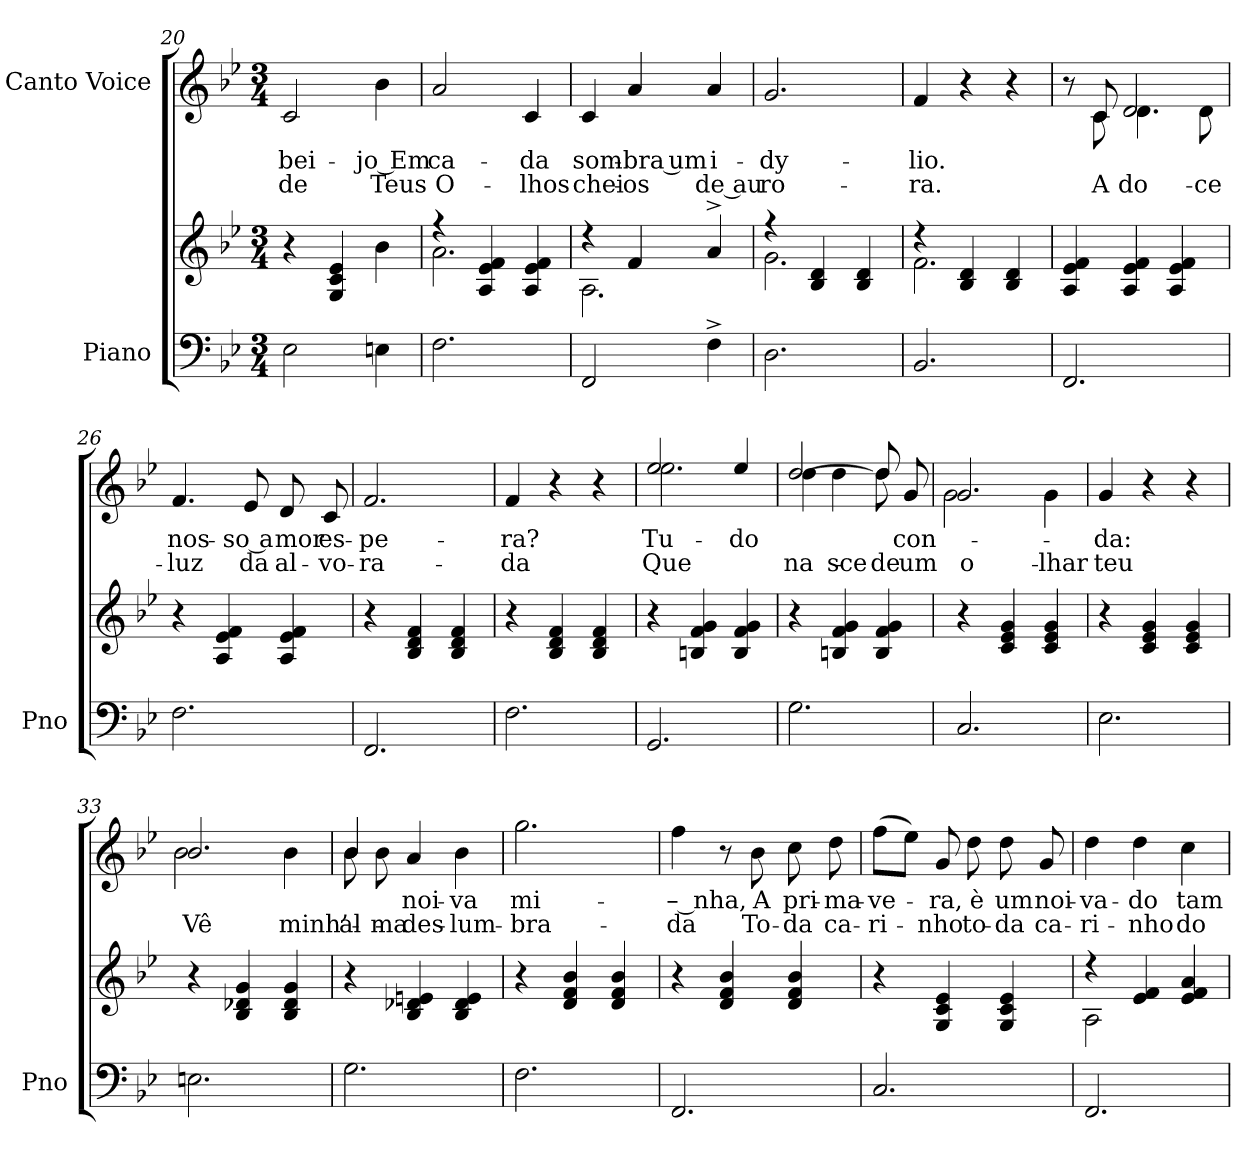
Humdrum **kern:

**kern	**kern	**kern	**text	**text
*part2	*part2	*part1	*part1	*part1
*staff3	*staff2	*staff1	*staff1	*staff1
*I"Piano	*	*I"Canto Voice	*	*
*I'Pno	*	*	*	*
*clefF4	*clefG2	*clefG2	*	*
*k[b-e-]	*k[b-e-]	*k[b-e-]	*	*
*M3/4	*M3/4	*M3/4	*	*
=20	=20	=20	=20	=20
!	!	!	!LO:LY:b	!LO:LY:b
2E-\	4r	2c/	bei-	-de
.	4G/ 4c/ 4e-/	.	.	.
!	!	!	!LO:LY:b	!LO:LY:b
4En\	4b-\	4b-\	jo Em	Teus
=21	=21	=21	=21	=21
*	*^	*	*	*
!	!	!	!	!LO:LY:b	!LO:LY:b
2.F\	4r	2.a\	2a/	ca-	O-
.	4A/ 4e-/ 4f/	.	.	.	.
!	!	!	!	!LO:LY:b	!LO:LY:b
.	4A/ 4e-/ 4f/	.	4c/	-da	-lhos
=22	=22	=22	=22	=22	=22
!	!	!	!	!LO:LY:b	!LO:LY:b
2FF/	4r	2.A\	4c/	som-	chei-
!	!	!	!	!LO:LY:b	!LO:LY:b
.	4f/	.	4a/	bra um	-os
!	!	!	!	!LO:LY:b	!LO:LY:b
4F^\	4a^</	.	4a/	i-	de au
=23	=23	=23	=23	=23	=23
!	!	!	!	!LO:LY:b	!LO:LY:b
2.D\	4r	2.g\	2.g/	-dy-	-ro-
.	4B-/ 4d/	.	.	.	.
.	4B-/ 4d/	.	.	.	.
=24	=24	=24	=24	=24	=24
!	!	!	!	!LO:LY:b	!LO:LY:b
2.BB-/	4r	2.f\	4f/	-lio.	-ra.
.	4B-/ 4d/	.	4r	.	.
.	4B-/ 4d/	.	4r	.	.
*	*v	*v	*	*	*
!!LO:PB:g=z
=25	=25	=25	=25	=25
*	*	*^	*	*
2.FF/	4A/ 4e-/ 4f/	8r	8ryy	.	.
!	!	!	!	!LO:LY:b	!
!	!	!	!	!	!LO:LY:b
.	.	8c/	8c\	.	A
!	!	!	!	!LO:LY:b	!
!	!	!	!	!	!LO:LY:b
.	4A/ 4e-/ 4f/	2d/	4.d\	.	do-
.	4A/ 4e-/ 4f/	.	.	.	.
!	!	!	!	!	!LO:LY:b
.	.	.	8d\	.	-ce
=26	=26	=26	=26	=26	=26
!	!	!	!	!LO:LY:b	!LO:LY:b
*	*	*v	*v	*	*
2.F\	4r	4.f/	nos-	luz
.	4A/ 4e-/ 4f/	.	.	.
!	!	!	!LO:LY:b	!LO:LY:b
.	.	8e-/	so a	da
!	!	!	!LO:LY:b	!LO:LY:b
.	4A/ 4e-/ 4f/	8d/	-mor	al-
!	!	!	!LO:LY:b	!LO:LY:b
.	.	8c/	es-	-vo-
=27	=27	=27	=27	=27
!	!	!	!LO:LY:b	!LO:LY:b
2.FF/	4r	2.f/	-pe-	-ra-
.	4B-/ 4d/ 4f/	.	.	.
.	4B-/ 4d/ 4f/	.	.	.
=28	=28	=28	=28	=28
!	!	!	!LO:LY:b	!LO:LY:b
2.F\	4r	4f/	-ra?	-da
.	4B-/ 4d/ 4f/	4r	.	.
.	4B-/ 4d/ 4f/	4r	.	.
=29	=29	=29	=29	=29
*	*	*^	*	*
!	!	!LO:N:head=open	!LO:N:head=open	!LO:LY:b	!LO:LY:b
2.GG/	4r	2ee-/	2.ee-\	Tu-	Que
.	4Bn/ 4f/ 4g/	.	.	.	.
!	!	!	!	!LO:LY:b	!
.	4B/ 4f/ 4g/	4ee-/	.	-do	.
=30	=30	=30	=30	=30	=30
!	!	!	!	!LO:LY:b	!
!	!	!	!	!	!LO:LY:b
2.G\	4r	[2dd/	4dd\	.	na-
!	!	!	!	!	!LO:LY:b
.	4Bn/ 4f/ 4g/	.	4dd\	.	-sce
!	!	!	!	!	!LO:LY:b
.	4B/ 4f/ 4g/	8dd/]	8dd\	.	de
!	!	!	!	!LO:LY:b	!LO:LY:b
.	.	8g/	8ryy	con-	um
!!LO:LB:g=z	!!
=31	=31	=31	=31	=31	=31
!	!	!LO:N:head=open	!LO:N:head=open	!LO:LY:b	!
!	!	!	!	!	!LO:LY:b
2.C/	4r	2.g/	2g\	.	o-
.	4c/ 4e-/ 4g/	.	.	.	.
!	!	!	!	!	!LO:LY:b
.	4c/ 4e-/ 4g/	.	4g\	.	-lhar
=32	=32	=32	=32	=32	=32
!	!	!	!	!LO:LY:b	!LO:LY:b
*	*	*v	*v	*	*
2.E-\	4r	4g/	-da:	teu
.	4c/ 4e-/ 4g/	4r	.	.
.	4c/ 4e-/ 4g/	4r	.	.
=33	=33	=33	=33	=33
*	*	*^	*	*
!	!	!LO:N:head=open	!LO:N:head=open	!LO:LY:b	!
!	!	!	!	!	!LO:LY:b
2.En\	4r	2.b-/	2b-\	.	Vê
.	4B-/ 4d-X/ 4g/	.	.	.	.
!	!	!	!	!	!LO:LY:b
.	4B-/ 4d-/ 4g/	.	4b-\	.	minh’-
=34	=34	=34	=34	=34	=34
!	!	!	!	!LO:LY:b	!
!	!	!	!	!	!LO:LY:b
2.G\	4r	4b-/	8b-\	.	al-
!	!	!	!	!	!LO:LY:b
.	.	.	8b-\	.	-ma
!	!	!	!	!LO:LY:b	!LO:LY:b
.	4B-/ 4d-X/ 4en/	4a/	2ryy	noi-	des-
!	!	!	!	!LO:LY:b	!LO:LY:b
.	4B-/ 4d-/ 4e/	4b-\	.	-va	-lum-
*	*	*v	*v	*	*
=35	=35	=35	=35	=35
!	!	!	!LO:LY:b	!LO:LY:b
2.F\	4r	2.gg\	mi-	-bra-
.	4d/ 4f/ 4b-/	.	.	.
.	4d/ 4f/ 4b-/	.	.	.
!!LO:LB:g=z
=36	=36	=36	=36	=36
!	!	!	!LO:LY:b	!LO:LY:b
2.FF/	4r	4ff\	-– nha,	-da
.	4d/ 4f/ 4b-/	8r	.	.
!	!	!	!LO:LY:b	!LO:LY:b
.	.	8b-\	A	To-
!	!	!	!LO:LY:b	!LO:LY:b
.	4d/ 4f/ 4b-/	8cc\	pri-	-da
!	!	!	!LO:LY:b	!LO:LY:b
.	.	8dd\	-ma-	ca-
=37	=37	=37	=37	=37
!	!	!	!LO:LY:b	!LO:LY:b
2.C/	4r	(8ff\L	-ve-	-ri-
.	.	8ee-\J)	.	.
!	!	!	!LO:LY:b	!LO:LY:b
.	4G/ 4c/ 4e-/	8g/	-ra,	-nho
!	!	!	!LO:LY:b	!LO:LY:b
.	.	8dd\	è	to-
!	!	!	!LO:LY:b	!LO:LY:b
.	4G/ 4c/ 4e-/	8dd\	um	-da
!	!	!	!LO:LY:b	!LO:LY:b
.	.	8g/	noi-	ca-
=38	=38	=38	=38	=38
*	*^	*	*	*
!	!	!	!	!LO:LY:b	!LO:LY:b
2.FF/	4r	2A\	4dd\	-va-	-ri-
!	!	!	!	!LO:LY:b	!LO:LY:b
.	4e-/ 4f/	.	4dd\	-do	-nho
!	!	!	!	!LO:LY:b	!LO:LY:b
.	4e-/ 4f/ 4a/	4ryy	4cc\	tam-	do
*	*v	*v	*	*	*
=	=	=	=	=
*-	*-	*-	*-	*-
